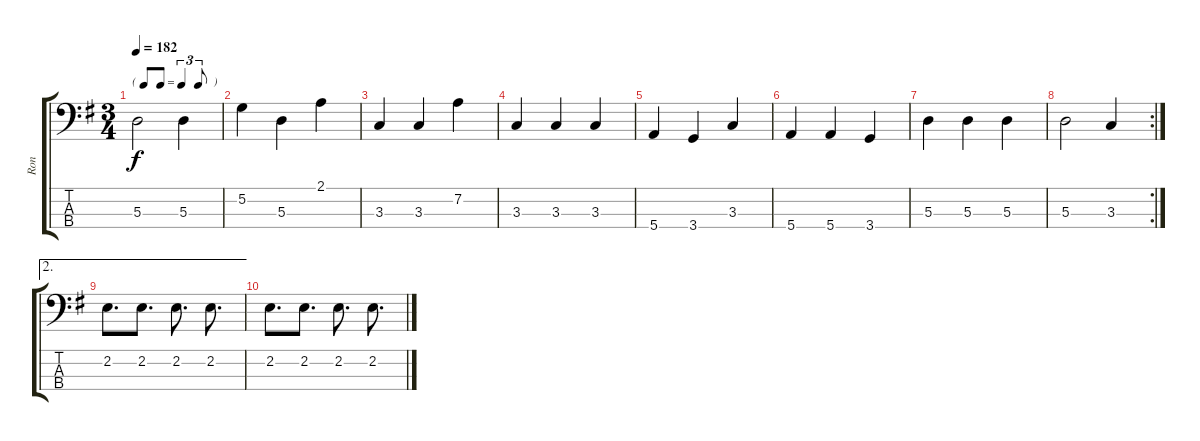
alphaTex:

\track ("Ron" "Ron") {instrument acousticbass}
\staff {score tabs}
\tuning (G2 D2 A1 E1) {hide}
\ts (3 4)
\tf triplet8th
\tempo 182
\clef f4
\ks eminor
5.3.2{dy f} 5.3.4 |
5.2.4 5.3.4 2.1.4 |
3.3.4 3.3.4 7.2.4 |
3.3.4 3.3.4 3.3.4 |
5.4.4 3.4.4 3.3.4 |
5.4.4 5.4.4 3.4.4 |
5.3.4 5.3.4 5.3.4 |
\rc 2
5.3.2 3.3.4 |
\ae 2
2.2.8{d} 2.2.8{d} 2.2.8{d} 2.2.8{d} |
2.2.8{d} 2.2.8{d} 2.2.8{d} 2.2.8{d}
